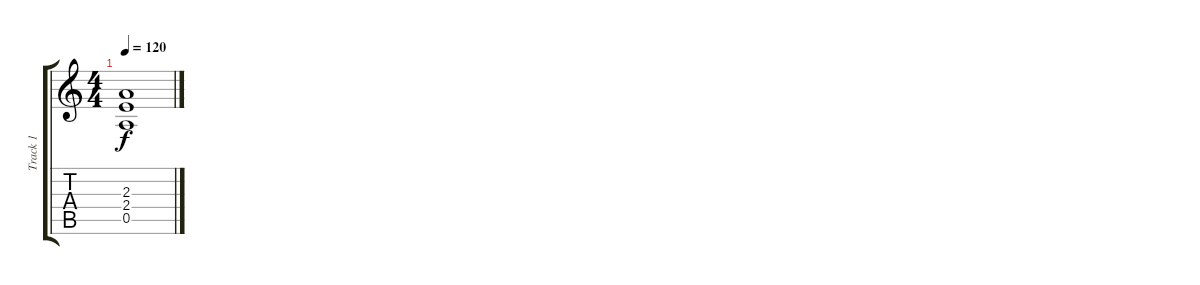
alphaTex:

\track ("Track 1" "Track 1") {instrument acousticguitarsteel}
\staff {score tabs}
\tuning (E4 B3 G3 D3 A2 D2) {hide}
\ts (4 4)
\tempo 120
\clef g2
\ks c
(2.3 2.4 0.5).1{dy f}
